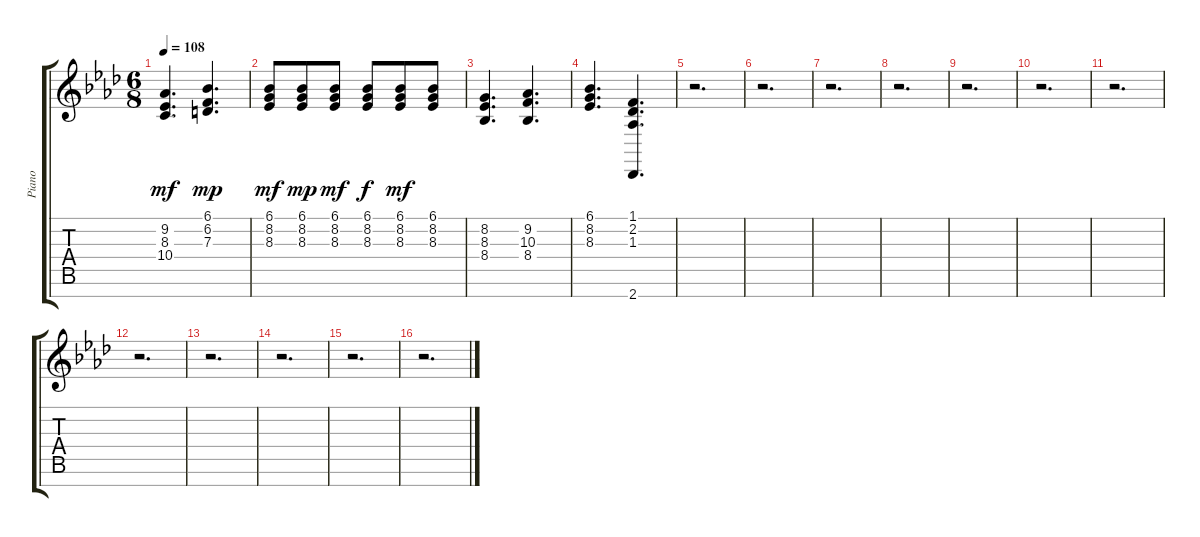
\track ("Piano" "Piano") {instrument acousticgrandpiano}
\staff {score tabs}
\tuning (E4 B3 G3 D3 A2 E2 B1) {hide}
\ts (6 8)
\tempo 108
\clef g2
\ks ab
(9.2 8.3 10.4).4{d dy mf} (6.1 6.2 7.3).4{d dy mp} |
(6.1 8.2 8.3).8{dy mf} (6.1 8.2 8.3).8{dy mp} (6.1 8.2 8.3).8{dy mf} (6.1 8.2 8.3).8{dy f} (6.1 8.2 8.3).8{dy mf} (6.1 8.2 8.3).8 |
(8.2 8.3 8.4).4{d} (9.2 10.3 8.4).4{d} |
(6.1 8.2 8.3).4{d} (1.1 2.2 1.3 2.7).4{d} |
r.2{d} |
r.2{d} |
r.2{d} |
r.2{d} |
r.2{d} |
r.2{d} |
r.2{d} |
r.2{d} |
r.2{d} |
r.2{d} |
r.2{d} |
r.2{d}
